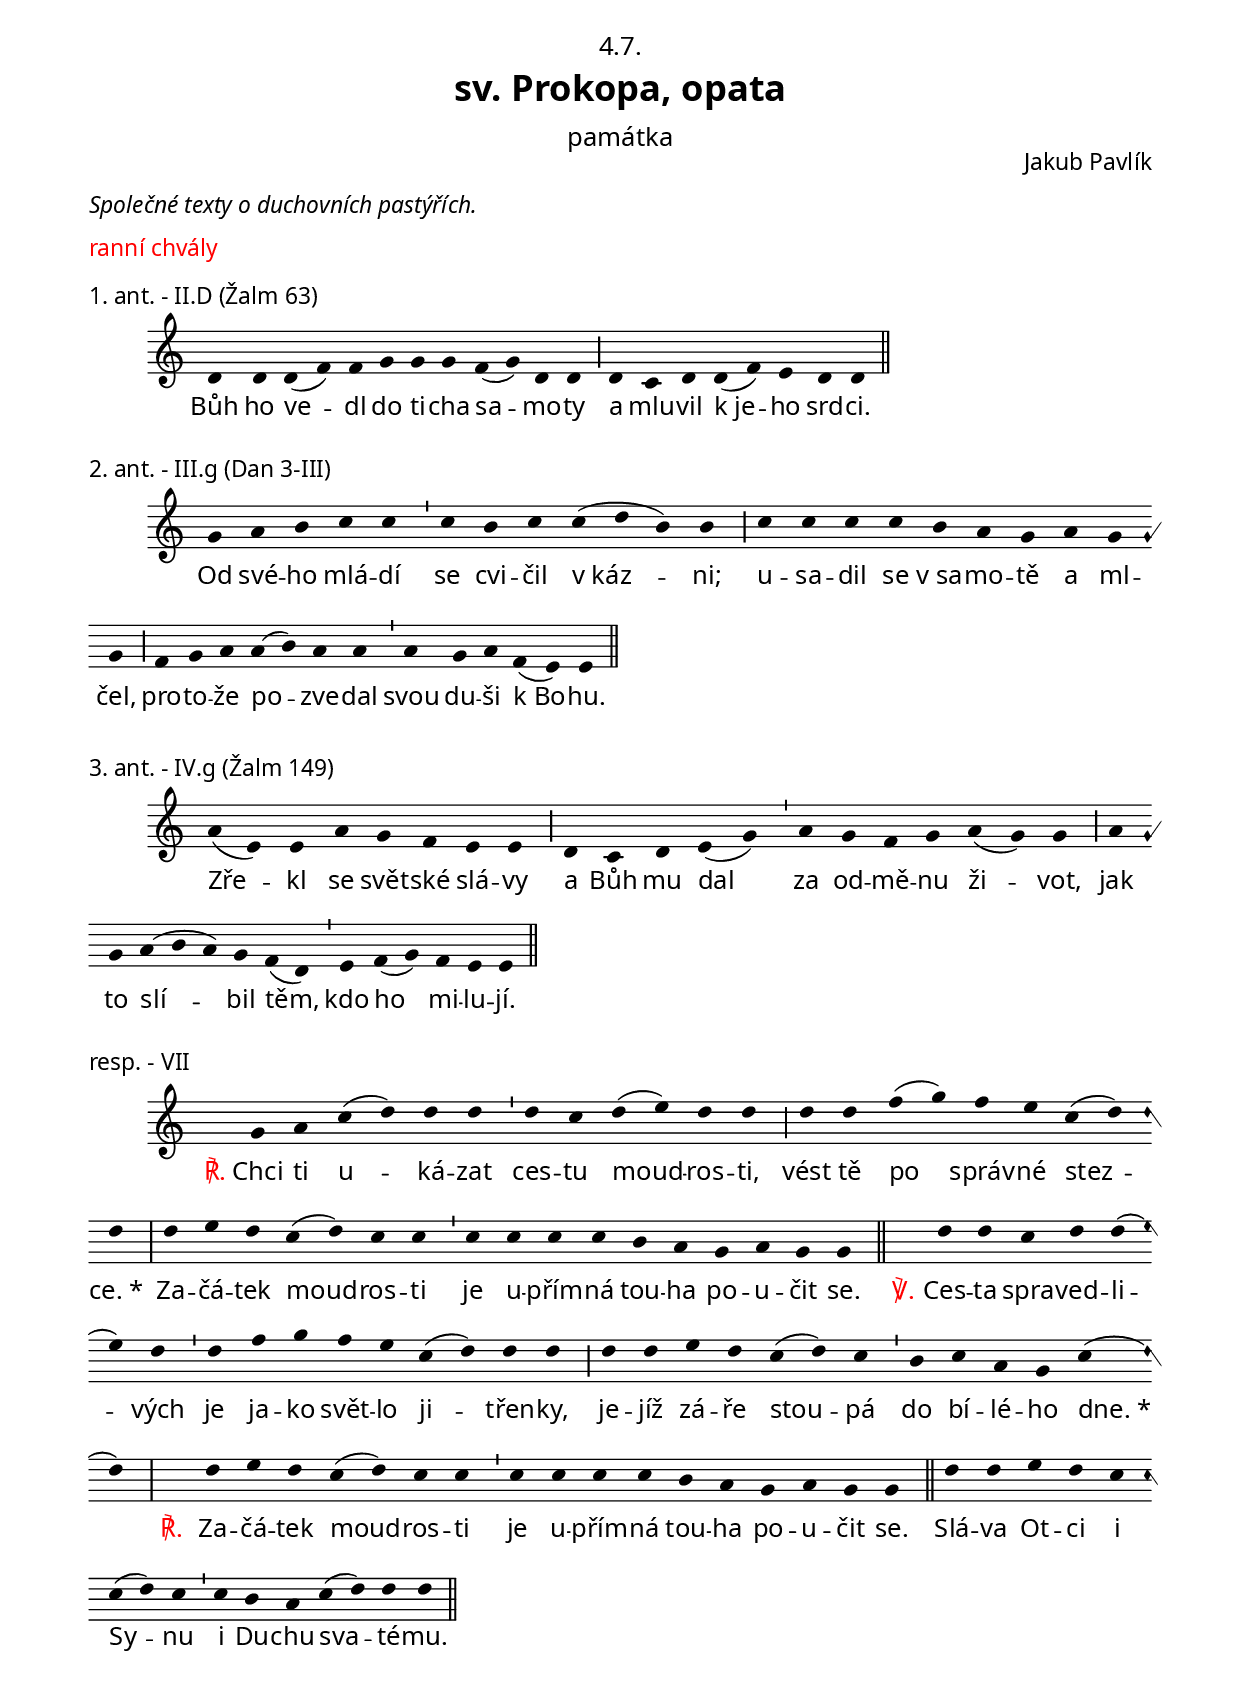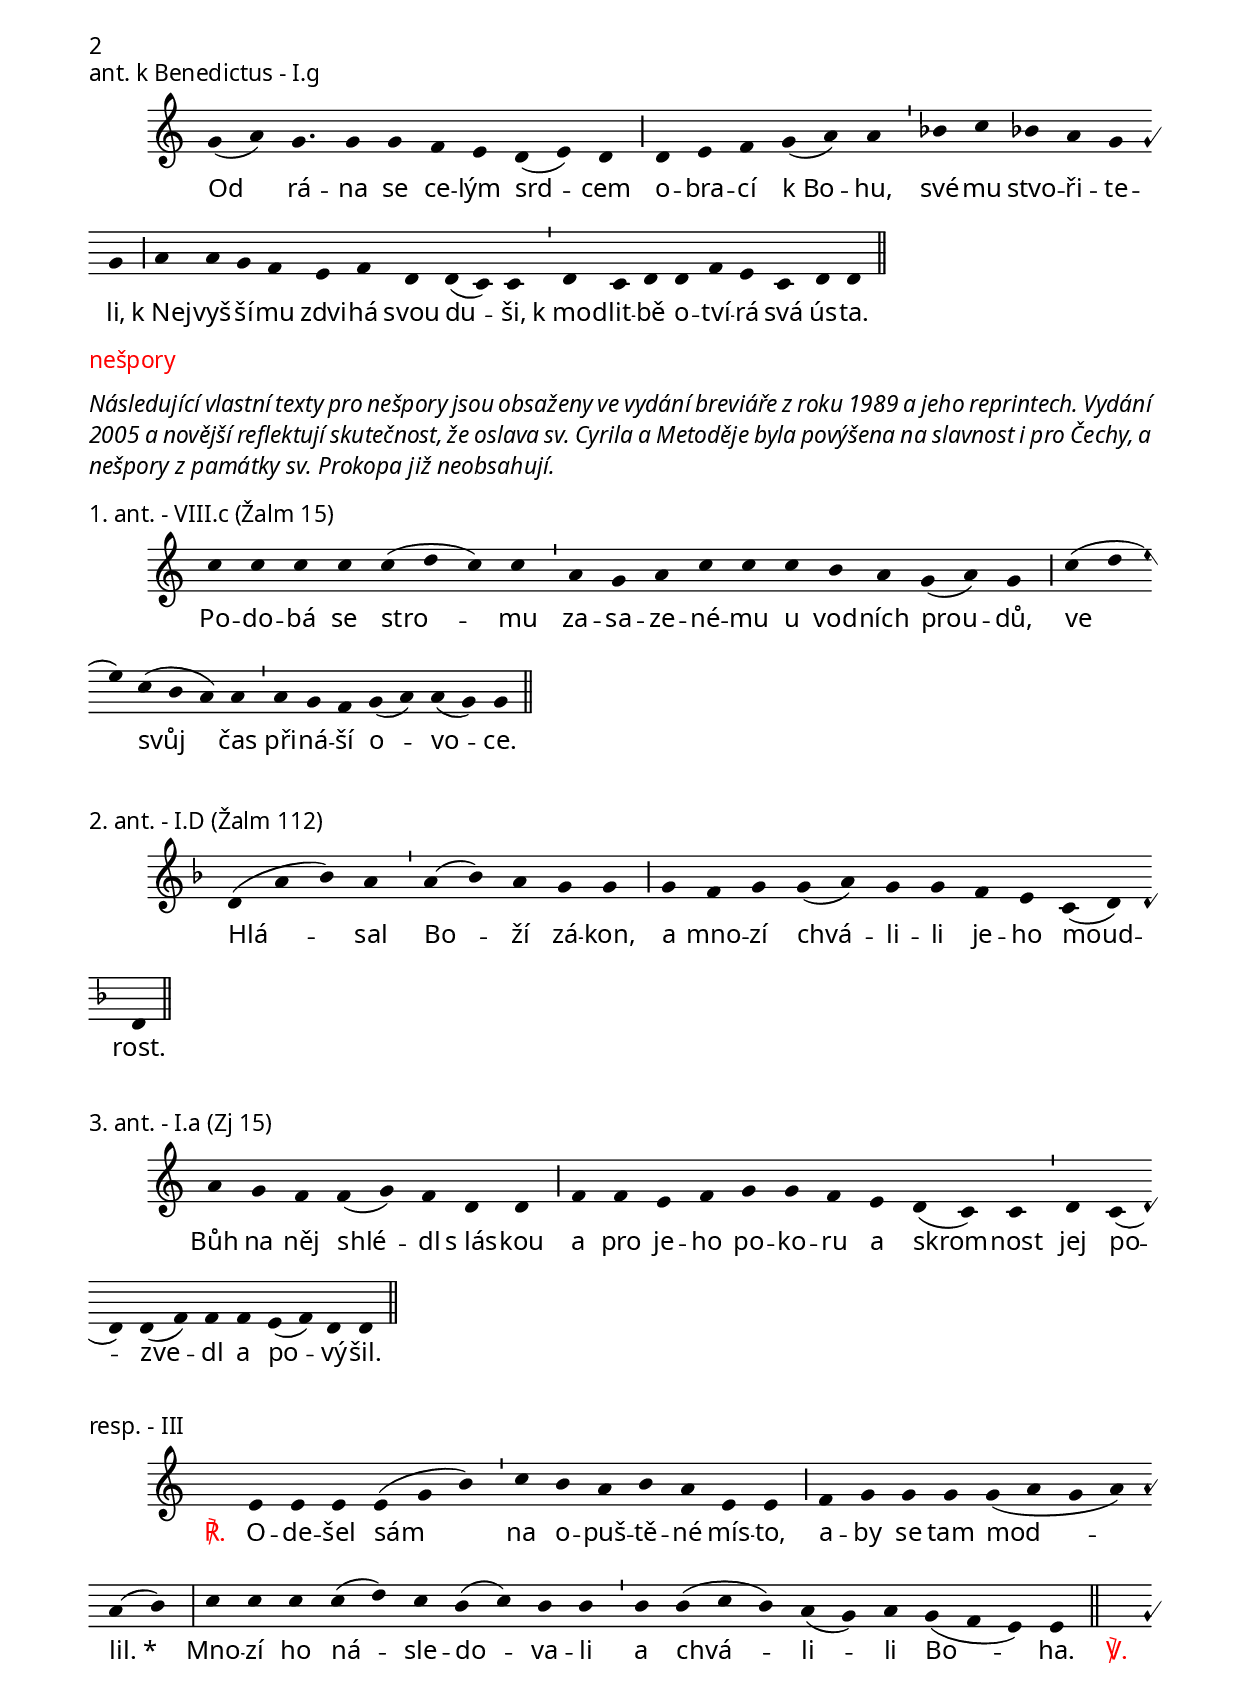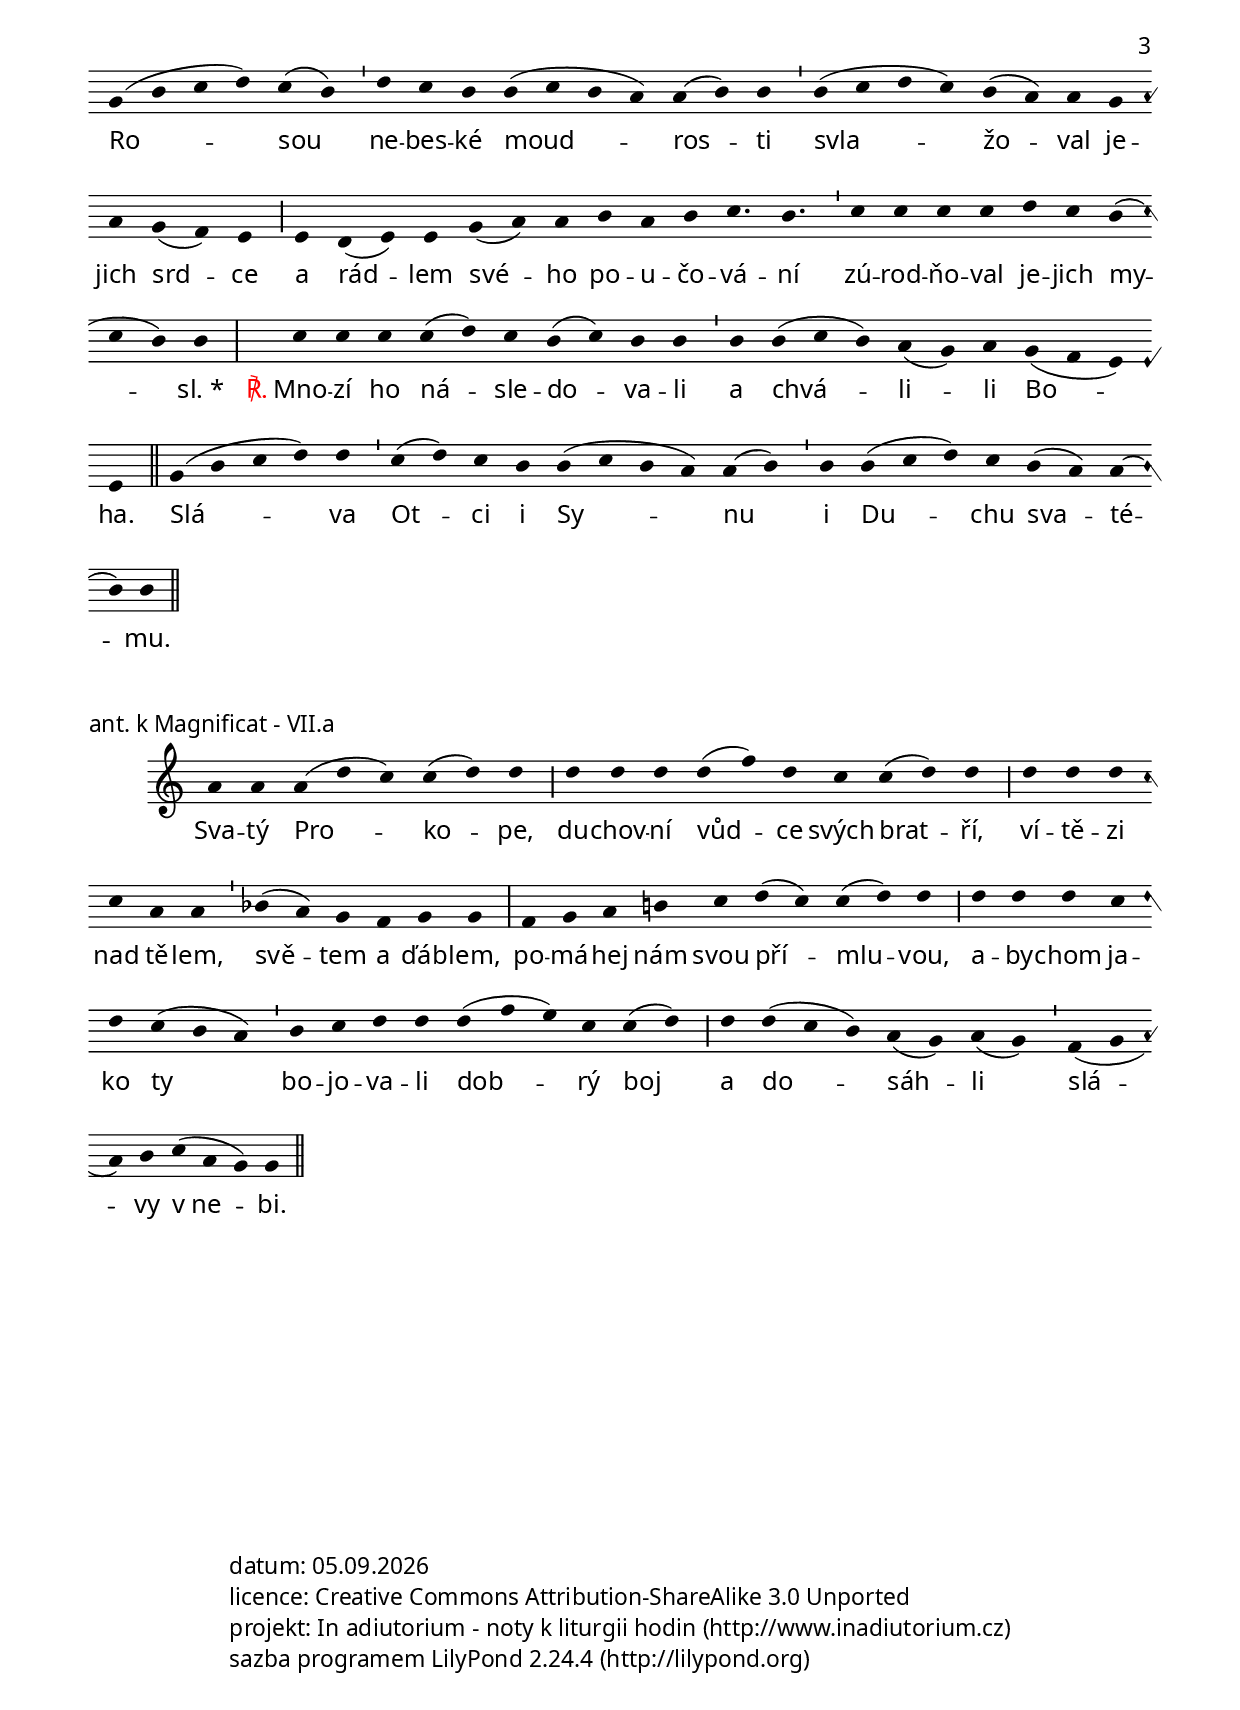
\version "2.15.37"

\include "../spolecne.ly"
\include "../dilyresponsorii.ly"

\header {
  title = \markup\titleSvatek
            "sv. Prokopa, opata"
            památka
            4.7.
  composer = "Jakub Pavlík"
}

\markup\communia #'(#:pastyr)

\markup {\nadpisHodinka {"ranní chvály"}}

\score {
  \relative c' {
    \choralniRezim
    d4 d d( f) f g g g f( g) d d \barMaior
    d c d d( f) e d d \barFinalis
  }
  \addlyrics {
    Bůh ho ve -- dl do ti -- cha sa -- mo -- ty
    a mlu -- vil k_je -- ho srd -- ci.
  }
  \header {
    quid = "1. ant."
    modus = "II"
    differentia = "D"
    psalmus = "Žalm 63"
    id = "rch-a1"
    piece = \markup {\sestavTitulek}
  }
}

\score {
  \relative c'' {
    \choralniRezim
    g4 a b c c \barMin
    c b c c( d b) b \barMaior
    c c c c b a g a g g \barMaior
    f g a a( b) a a \barMin
    a g a f( e) e \barFinalis
  }
  \addlyrics {
    Od své -- ho mlá -- dí
    se cvi -- čil v_káz -- ni;
    u -- sa -- dil se v_sa -- mo -- tě a ml -- čel,
    pro -- to -- že po -- zve -- dal
    svou du -- ši k_Bo -- hu.
  }
  \header {
    quid = "2. ant."
    modus = "III"
    differentia = "g"
    psalmus = "Dan 3-III"
    id = "rch-a2"
    piece = \markup {\sestavTitulek}
  }
}

\score {
  \relative c'' {
    \choralniRezim
    a4( e) e a g f e e \barMaior
    d c d e( g) \barMin a g f g a( g) g \barMaior
    a g a( b a) g f( d) \barMin e f( g) f e e \barFinalis
  }
  \addlyrics {
    Zře -- kl se svět -- ské slá -- vy
    a Bůh mu dal za od -- mě -- nu ži -- vot,
    jak to slí -- bil těm, kdo ho mi -- lu -- jí.
  }
  \header {
    quid = "3. ant."
    modus = "IV"
    differentia = "g"
    psalmus = "Žalm 149"
    id = "rch-a3"
    piece = \markup {\sestavTitulek}
  }
}

\score {
  \relative c'' {
    \choralniRezim

    % R
    \neviditelna g
    g4 a c( d) d d \barMin d c d( e) d d \barMaior
    d d f( g) f e c( d) d \barMax
    d e d c( d) c c \barMin c c c c b a g a g g \barFinalis
    % V
    \neviditelna c
    d4 d c d d( e) d \barMin d f g f e c( d) d d \barMaior
    d d e d c( d) c \barMin b c a g c( d) \barMax
    % R
    \neviditelna e
    d e d c( d) c c \barMin c c c c b a g a g g \barFinalis
    % Slava
    d'4 d e d c c( d) c \barMin
    c b a c( d) d d \barFinalis
  }
  \addlyrics {
    \Response Chci ti u -- ká -- zat ces -- tu moud -- ros -- ti,
    vést tě po správ -- né stez -- ce._*
    Za -- čá -- tek moud -- ros -- ti je u -- přím -- ná tou -- ha po -- u -- čit se.
    \Verse Ces -- ta spra -- ved -- li -- vých je ja -- ko svět -- lo ji -- třen -- ky,
    je -- jíž zá -- ře stou -- pá do bí -- lé -- ho dne._*
    \Response Za -- čá -- tek moud -- ros -- ti je u -- přím -- ná tou -- ha po -- u -- čit se.
    \textRespDoxologie
  }
  \header {
    quid = "resp."
    modus = "VII"
    id = "rch-r"
    piece = \markup {\sestavTitulekResp}
  }
}

\score {
  \relative c'' {
    \choralniRezim
    g4( a) g4. g4 g f e d( e) d \barMaior
    d e f g( a) a \barMin bes c bes a g g \barMaior
    a a g f e f d d( c) c \barMin
    d c d d f e c d d \barFinalis
  }
  \addlyrics {
    Od rá -- na se ce -- lým srd -- cem
    o -- bra -- cí k_Bo -- hu, své -- mu stvo -- ři -- te -- li,
    k_Nej -- vyš -- ší -- mu zdvi -- há svou du -- ši,
    k_mod -- lit -- bě o -- tví -- rá svá ús -- ta.
  }
  \header {
    quid = "ant. k Benedictus"
    modus = "I"
    differentia = "g"
    psalmus = ""
    id = "rch-aben"
    piece = \markup {\sestavTitulekBezZalmu}
  }
}

\markup {\nadpisHodinka {"nešpory"}}

\markup\justify\italic{
  Následující vlastní texty pro nešpory jsou obsaženy ve vydání breviáře
  z roku 1989 a jeho reprintech.
  Vydání 2005 a novější reflektují skutečnost, že oslava sv. Cyrila a Metoděje
  byla povýšena na slavnost i pro Čechy, a nešpory z památky sv. Prokopa již
  neobsahují.
}

\score {
  \relative c'' {
    \choralniRezim
    c4 c c c c( d c) c \barMin
    a g a c c c b a g( a) g \barMaior
    c( d e) c( b a) a \barMin
    a g f g( a) a( g) g \barFinalis
  }
  \addlyrics {
    Po -- do -- bá se stro -- mu
    za -- sa -- ze -- né -- mu u vod -- ních prou -- dů,
    ve svůj čas při -- ná -- ší o -- vo -- ce.
  }
  \header {
    quid = "1. ant."
    modus = "VIII"
    differentia = "c"
    psalmus = "Žalm 15"
    status = "zruseno"
    id = "ne-a1"
    piece = \markup {\sestavTitulek}
  }
}

\score {
  \relative c' {
    \choralniRezim
    \key f \major
    d4( a' bes) a \barMin a( bes) a g g \barMaior
    g f g g( a) g g f e c( d) d \barFinalis
  }
  \addlyrics {
    Hlá -- sal Bo -- ží zá -- kon,
    a mno -- zí chvá -- li -- li je -- ho moud -- rost.
  }
  \header {
    quid = "2. ant."
    modus = "I"
    differentia = "D"
    psalmus = "Žalm 112"
    status = "zruseno"
    id = "ne-a2"
    piece = \markup {\sestavTitulek}
  }
}

\score {
  \relative c'' {
    \choralniRezim
    a4 g f f( g) f d d \barMaior
    f f e f g g f e d( c) c \barMin
    d c( d) d( f) f f e( f) d d \barFinalis
  }
  \addlyrics {
    Bůh na něj shlé -- dl s_lás -- kou
    a pro je -- ho po -- ko -- ru a skrom -- nost
    jej po -- zve -- dl a po -- vý -- šil.
  }
  \header {
    quid = "3. ant."
    modus = "I"
    differentia = "a"
    psalmus = "Zj 15"
    status = "zruseno"
    id = "ne-a3"
    piece = \markup {\sestavTitulek}
  }
}

\score {
  \relative c' {
    \choralniRezim

    % R
    \neviditelna e
    e4 e e e( g b) \barMin c b a b a e e \barMaior
    f g g g g( a g a) a( b) \barMax
    c c c c( d) c b( c) b b \barMin b b( c b) a( g) a g( f e) e \barFinalis
    % V
    \neviditelna g
    g( b c d) c( b) \barMin d c b b( c b a) a( b) b \barMin
    b( c d c) b( a) a g a g( f) e \barMaior
    e d( e) e g( a) a b a b c4. b \barMin
    c4 c c c d c b( c b) b \barMax
    % R
    \neviditelna b
    c c c c( d) c b( c) b b \barMin b b( c b) a( g) a g( f e) e \barFinalis
    % Slava
    g4( b c d) d \barMin c( d) c b b( c b a) a( b) \barMin b b( c d) c b( a) a( b) b \barFinalis
  }
  \addlyrics {
    \Response O -- de -- šel sám na o -- puš -- tě -- né mís -- to,
    a -- by se tam mod -- lil._*
    Mno -- zí ho ná -- sle -- do -- va -- li a chvá -- li -- li Bo -- ha.
    \Verse Ro -- sou ne -- bes -- ké moud -- ros -- ti
    svla -- žo -- val je -- jich srd -- ce
    a rád -- lem své -- ho po -- u -- čo -- vá -- ní
    zú -- rod -- ňo -- val je -- jich my -- sl._*
    \Response Mno -- zí ho ná -- sle -- do -- va -- li a chvá -- li -- li Bo -- ha.
    \textRespDoxologie
  }
  \header {
    quid = "resp."
    modus = "III"
    status = "zruseno"
    id = "ne-r"
    piece = \markup {\sestavTitulekResp}
  }
}

\score {
  \relative c'' {
    \choralniRezim
    a4 a a( d c) c( d) d \barMaior
    d d d d( f) d c c( d) d \barMaior
    d d d c a a \barMin bes( a) g f g g \barMax
    f g a b! c d( c) c( d) d \barMaior
    d d d c d c( b a) \barMin
    b c d d d( f e) c c( d) \barMaior
    d d( c b) a( g) a( g) \barMin f( g a) b c( a g) g \barFinalis
  }
  \addlyrics {
    Sva -- tý Pro -- ko -- pe,
    du -- chov -- ní vůd -- ce svých brat -- ří,
    ví -- tě -- zi nad tě -- lem, svě -- tem a ďáb -- lem,
    po -- má -- hej nám svou pří -- mlu -- vou,
    a -- by -- chom ja -- ko ty
    bo -- jo -- va -- li dob -- rý boj
    a do -- sáh -- li slá -- vy v_ne -- bi.
  }
  \header {
    quid = "ant. k Magnificat"
    modus = "VII"
    differentia = "a"
    psalmus = ""
    status = "zruseno"
    placet = "zejm. ta stupnice na _pomáhej nám svou přímluvou_ je nelibá"
    id = "ne-amag"
    piece = \markup {\sestavTitulekBezZalmu}
  }
}